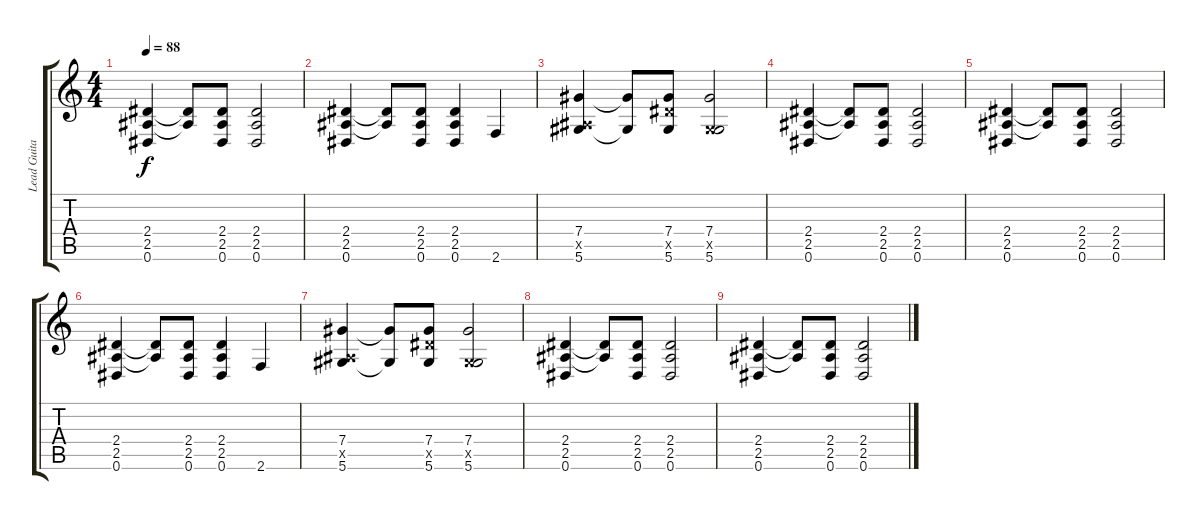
\track ("Lead Guitar" "Lead Guita") {instrument distortionguitar}
\staff {score tabs}
\tuning (Eb4 Bb3 Gb3 Db3 Ab2 Eb2) {hide}
\ts (4 4)
\tempo 88
\clef g2
\ks c
(2.4 2.5 0.6).4{dy f} (2.4{t} 2.5{t}).8 (2.4 2.5 0.6).8 (2.4 2.5 0.6).2 |
(2.4 2.5 0.6).4 (2.4{t} 2.5{t}).8 (2.4 2.5 0.6).8 (2.4 2.5 0.6).4 2.6.4 |
(7.4 2.5{x} 5.6).4 (7.4{t} 5.6{t}).8 (7.4 7.5{x} 5.6).8 (7.4 0.5{x} 5.6).2 |
(2.4 2.5 0.6).4 (2.4{t} 2.5{t}).8 (2.4 2.5 0.6).8 (2.4 2.5 0.6).2 |
(2.4 2.5 0.6).4 (2.4{t} 2.5{t}).8 (2.4 2.5 0.6).8 (2.4 2.5 0.6).2 |
(2.4 2.5 0.6).4 (2.4{t} 2.5{t}).8 (2.4 2.5 0.6).8 (2.4 2.5 0.6).4 2.6.4 |
(7.4 2.5{x} 5.6).4 (7.4{t} 5.6{t}).8 (7.4 7.5{x} 5.6).8 (7.4 0.5{x} 5.6).2 |
(2.4 2.5 0.6).4 (2.4{t} 2.5{t}).8 (2.4 2.5 0.6).8 (2.4 2.5 0.6).2 |
(2.4 2.5 0.6).4 (2.4{t} 2.5{t}).8 (2.4 2.5 0.6).8 (2.4 2.5 0.6).2
